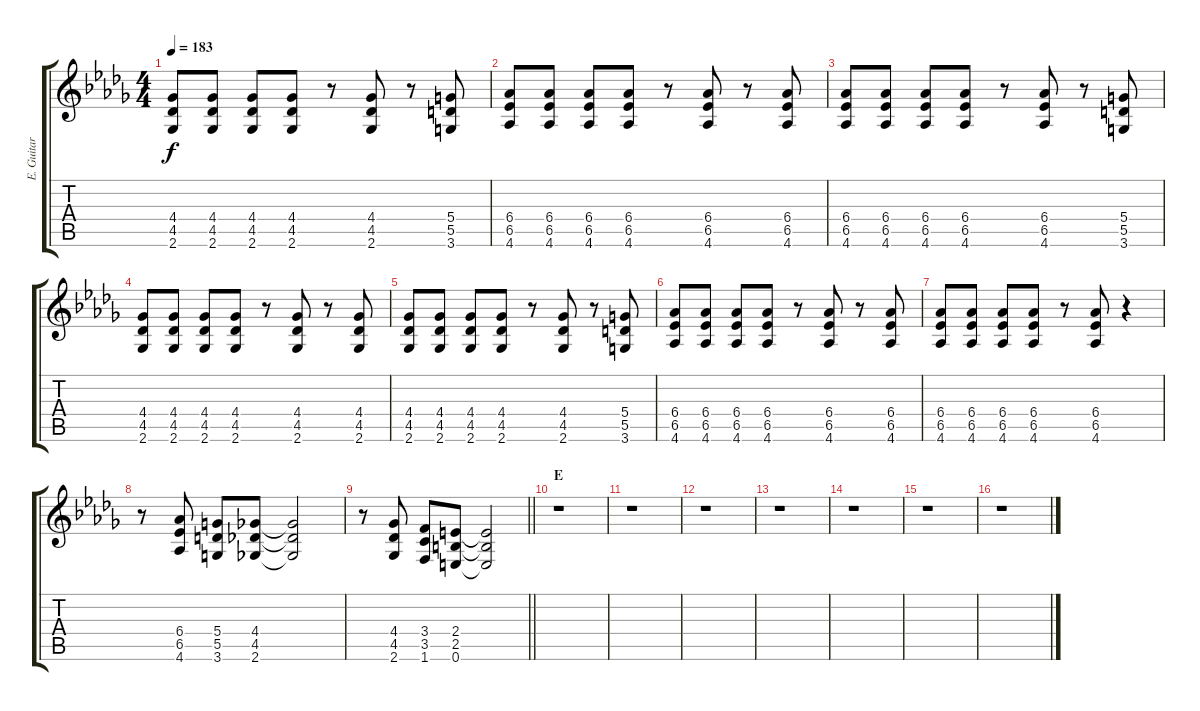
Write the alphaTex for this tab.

\track ("E. Guitar II" "E. Guitar ") {instrument overdrivenguitar}
\staff {score tabs}
\tuning (E4 B3 G3 D3 A2 E2) {hide}
\ts (4 4)
\tempo 183
\clef g2
\ks db
(4.4 4.5 2.6).8{dy f} (4.4 4.5 2.6).8 (4.4 4.5 2.6).8 (4.4 4.5 2.6).8 r.8 (4.4 4.5 2.6).8 r.8 (5.4 5.5 3.6).8 |
(6.4 6.5 4.6).8 (6.4 6.5 4.6).8 (6.4 6.5 4.6).8 (6.4 6.5 4.6).8 r.8 (6.4 6.5 4.6).8 r.8 (6.4 6.5 4.6).8 |
(6.4 6.5 4.6).8 (6.4 6.5 4.6).8 (6.4 6.5 4.6).8 (6.4 6.5 4.6).8 r.8 (6.4 6.5 4.6).8 r.8 (5.4 5.5 3.6).8 |
(4.4 4.5 2.6).8 (4.4 4.5 2.6).8 (4.4 4.5 2.6).8 (4.4 4.5 2.6).8 r.8 (4.4 4.5 2.6).8 r.8 (4.4 4.5 2.6).8 |
(4.4 4.5 2.6).8 (4.4 4.5 2.6).8 (4.4 4.5 2.6).8 (4.4 4.5 2.6).8 r.8 (4.4 4.5 2.6).8 r.8 (5.4 5.5 3.6).8 |
(6.4 6.5 4.6).8 (6.4 6.5 4.6).8 (6.4 6.5 4.6).8 (6.4 6.5 4.6).8 r.8 (6.4 6.5 4.6).8 r.8 (6.4 6.5 4.6).8 |
(6.4 6.5 4.6).8 (6.4 6.5 4.6).8 (6.4 6.5 4.6).8 (6.4 6.5 4.6).8 r.8 (6.4 6.5 4.6).8 r.4 |
r.8 (6.4 6.5 4.6).8 (5.4 5.5 3.6).8 (4.4 4.5 2.6).8 (4.4{t} 4.5{t} 2.6{t}).2 |
\barLineRight lightlight
r.8 (4.4 4.5 2.6).8 (3.4 3.5 1.6).8 (2.4 2.5 0.6).8 (2.4{t} 2.5{t} 0.6{t}).2 |
\section ("" "E")
r.1 |
r.1 |
r.1 |
r.1 |
r.1 |
r.1 |
r.1
